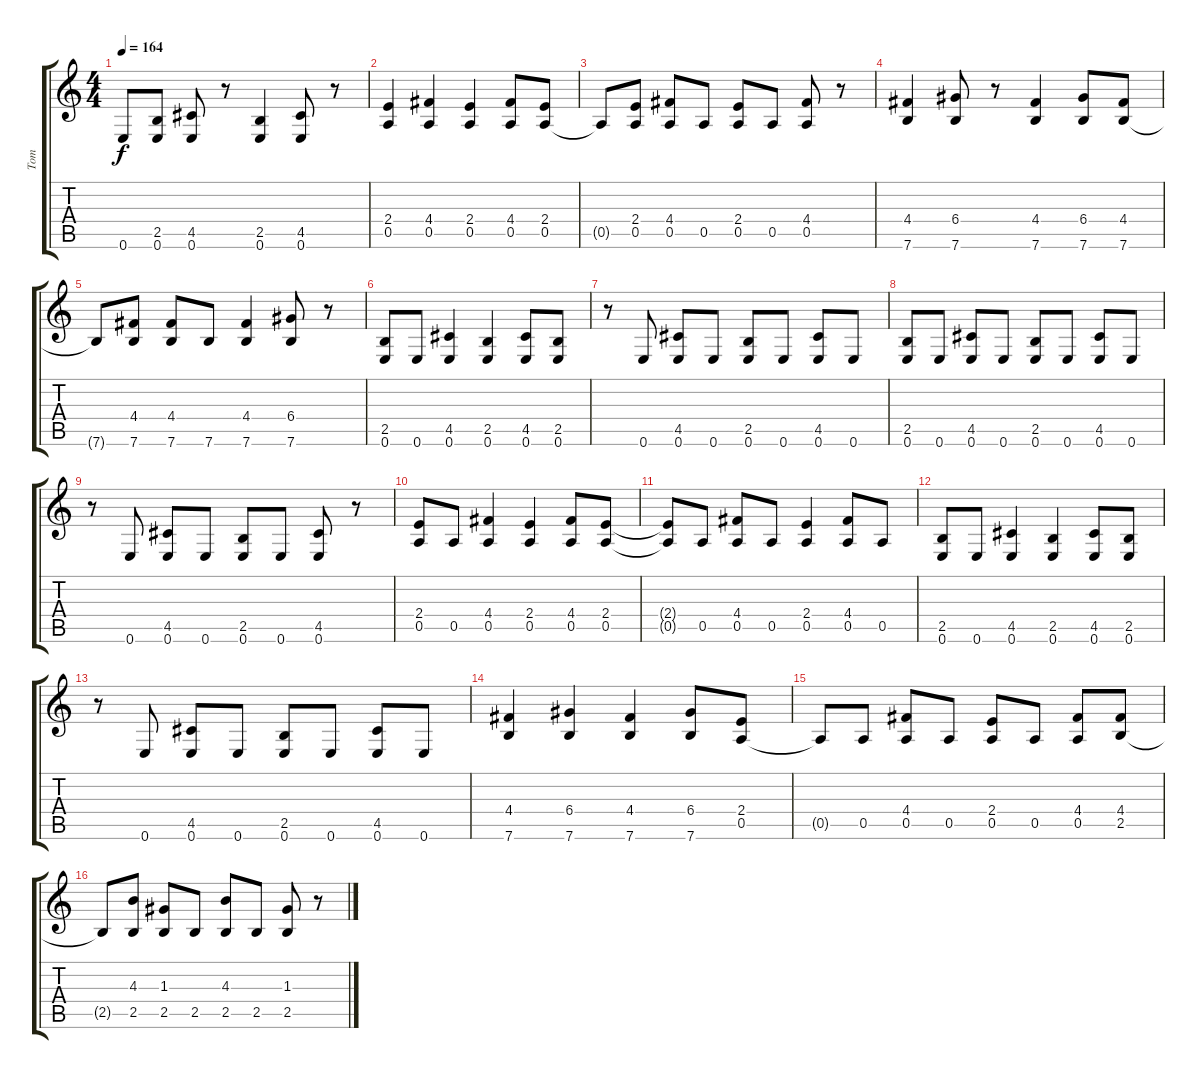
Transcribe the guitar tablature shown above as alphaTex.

\track ("Tom" "Tom") {instrument electricguitarclean}
\staff {score tabs}
\tuning (E4 B3 G3 D3 A2 E2) {hide}
\ts (4 4)
\tempo 164
\clef g2
\ks c
0.6{t}.8{dy f} (2.5 0.6).8 (4.5 0.6).8 r.8 (2.5 0.6).4 (4.5 0.6).8 r.8 |
(2.4 0.5).4 (4.4 0.5).4 (2.4 0.5).4 (4.4 0.5).8 (2.4 0.5).8 |
0.5{t}.8 (2.4 0.5).8 (4.4 0.5).8 0.5.8 (2.4 0.5).8 0.5.8 (4.4 0.5).8 r.8 |
(4.4 7.6).4 (6.4 7.6).8 r.8 (4.4 7.6).4 (6.4 7.6).8 (4.4 7.6).8 |
7.6{t}.8 (4.4 7.6).8 (4.4 7.6).8 7.6.8 (4.4 7.6).4 (6.4 7.6).8 r.8 |
(2.5 0.6).8 0.6.8 (4.5 0.6).4 (2.5 0.6).4 (4.5 0.6).8 (2.5 0.6).8 |
r.8 0.6.8 (4.5 0.6).8 0.6.8 (2.5 0.6).8 0.6.8 (4.5 0.6).8 0.6.8 |
(2.5 0.6).8 0.6.8 (4.5 0.6).8 0.6.8 (2.5 0.6).8 0.6.8 (4.5 0.6).8 0.6.8 |
r.8 0.6.8 (4.5 0.6).8 0.6.8 (2.5 0.6).8 0.6.8 (4.5 0.6).8 r.8 |
(2.4 0.5).8 0.5.8 (4.4 0.5).4 (2.4 0.5).4 (4.4 0.5).8 (2.4 0.5).8 |
(2.4{t} 0.5{t}).8 0.5.8 (4.4 0.5).8 0.5.8 (2.4 0.5).4 (4.4 0.5).8 0.5.8 |
(2.5 0.6).8 0.6.8 (4.5 0.6).4 (2.5 0.6).4 (4.5 0.6).8 (2.5 0.6).8 |
r.8 0.6.8 (4.5 0.6).8 0.6.8 (2.5 0.6).8 0.6.8 (4.5 0.6).8 0.6.8 |
(4.4 7.6).4 (6.4 7.6).4 (4.4 7.6).4 (6.4 7.6).8 (2.4 0.5).8 |
0.5{t}.8 0.5.8 (4.4 0.5).8 0.5.8 (2.4 0.5).8 0.5.8 (4.4 0.5).8 (4.4 2.5).8 |
2.5{t}.8 (4.3 2.5).8 (1.3 2.5).8 2.5.8 (4.3 2.5).8 2.5.8 (1.3 2.5).8 r.8
